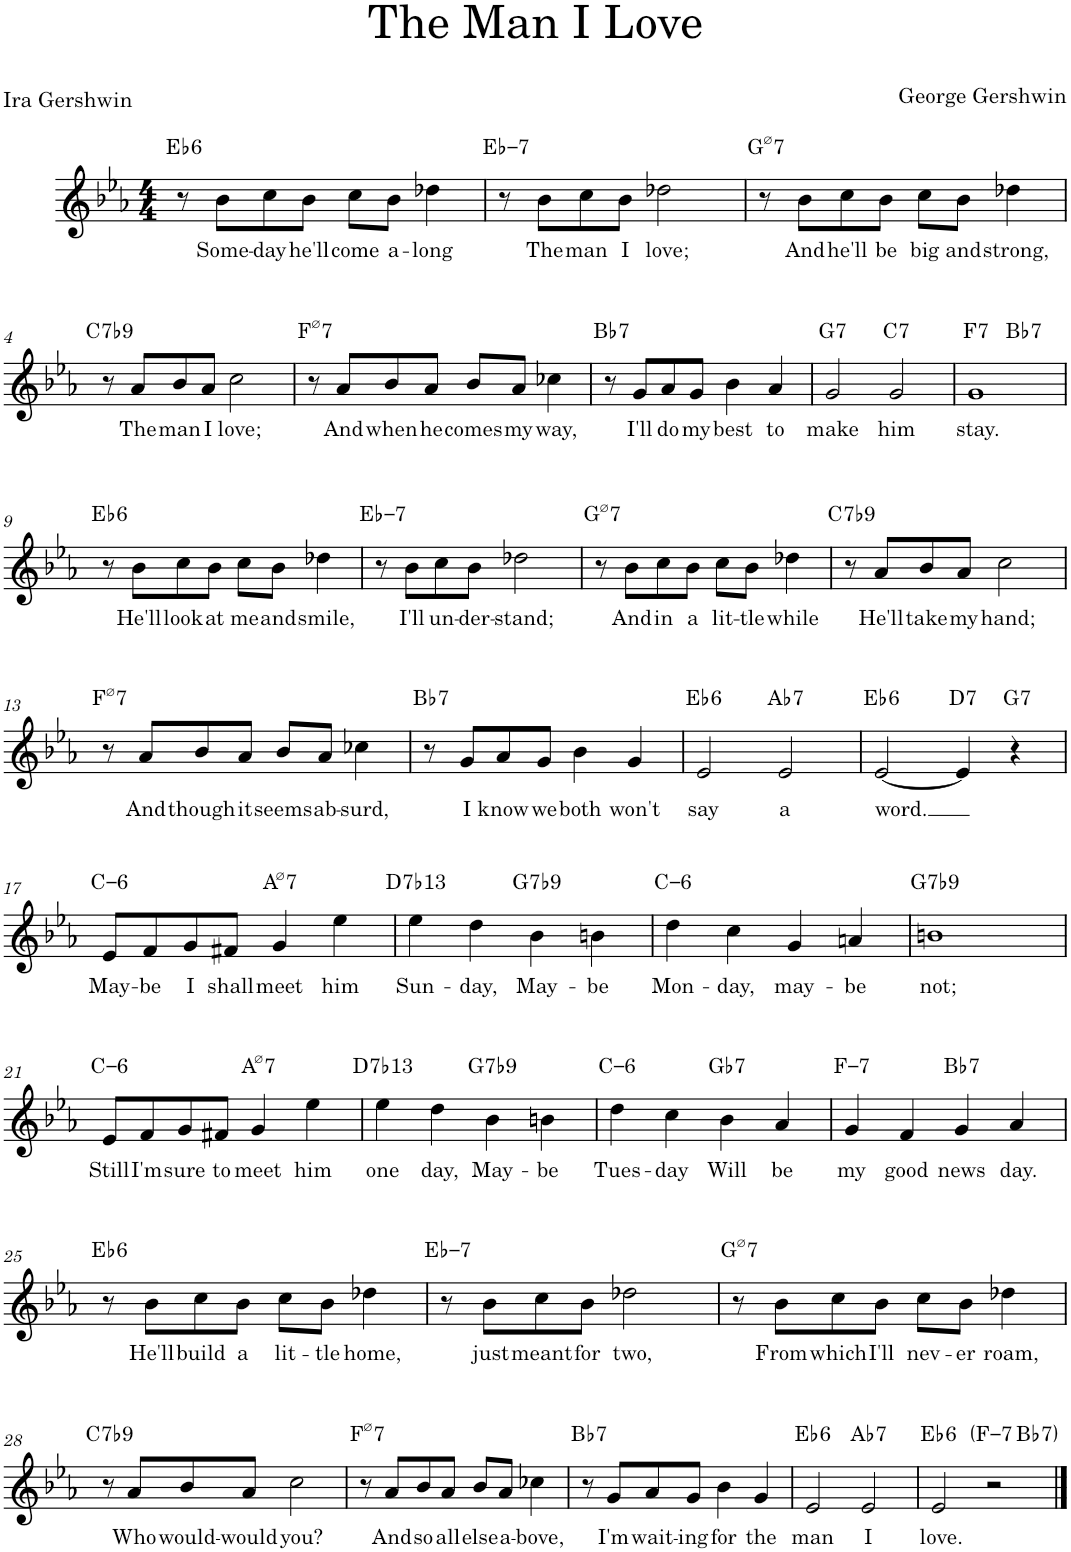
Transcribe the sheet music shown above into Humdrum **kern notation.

**kern	**text	**harte
*part1	*part1	*part1
*staff1	*staff1	*
*I"Piano	*	*
*I'Pno.	*	*
*clefG2	*	*
*k[b-e-a-]	*	*
*M4/4	*	*
=1	=1	=1
!	!	!LO:H:kt=6
8r	.	Eb:maj6
!	!LO:LY:b	!
8b-\L	Some-	.
!	!LO:LY:b	!
8cc\	-day	.
!	!LO:LY:b	!
8b-\J	he'll	.
!	!LO:LY:b	!
8cc\L	come	.
!	!LO:LY:b	!
8b-\J	a-	.
!	!LO:LY:b	!
4dd-X\	-long	.
=2	=2	=2
!	!	!LO:H:kt=7
8r	.	Eb:min7
!	!LO:LY:b	!
8b-\L	The	.
!	!LO:LY:b	!
8cc\	man	.
!	!LO:LY:b	!
8b-\J	I	.
!	!LO:LY:b	!
2dd-X\	love;	.
=3	=3	=3
!	!	!LO:H:kt=7
8r	.	G:hdim7
!	!LO:LY:b	!
8b-\L	And	.
!	!LO:LY:b	!
8cc\	he'll	.
!	!LO:LY:b	!
8b-\J	be	.
!	!LO:LY:b	!
8cc\L	big	.
!	!LO:LY:b	!
8b-\J	and	.
!	!LO:LY:b	!
4dd-X\	strong,	.
!!LO:LB:g=z
=4	=4	=4
!	!	!LO:H:kt=7
8r	.	C:7(b9)
!	!LO:LY:b	!
8a-/L	The	.
!	!LO:LY:b	!
8b-/	man	.
!	!LO:LY:b	!
8a-/J	I	.
!	!LO:LY:b	!
2cc\	love;	.
=5	=5	=5
!	!	!LO:H:kt=7
8r	.	F:hdim7
!	!LO:LY:b	!
8a-/L	And	.
!	!LO:LY:b	!
8b-/	when	.
!	!LO:LY:b	!
8a-/J	he	.
!	!LO:LY:b	!
8b-/L	comes	.
!	!LO:LY:b	!
8a-/J	my	.
!	!LO:LY:b	!
4cc-X\	way,	.
=6	=6	=6
!	!	!LO:H:kt=7
8r	.	Bb:7
!	!LO:LY:b	!
8g/L	I'll	.
!	!LO:LY:b	!
8a-/	do	.
!	!LO:LY:b	!
8g/J	my	.
!	!LO:LY:b	!
4b-\	best	.
!	!LO:LY:b	!
4a-/	to	.
=7	=7	=7
!	!LO:LY:b	!LO:H:kt=7
2g/	make	G:7
!	!LO:LY:b	!LO:H:kt=7
2g/	him	C:7
=8	=8	=8
!	!LO:LY:b	!LO:H:kt=7
*^	*	*
1g	2ryy	stay.	F:7
!	!	!	!LO:H:kt=7
.	2ryy	.	Bb:7
!!LO:LB:g=z	!!
=9	=9	=9	=9
!	!	!	!LO:H:kt=6
*v	*v	*	*
8r	.	Eb:maj6
!	!LO:LY:b	!
8b-\L	He'll	.
!	!LO:LY:b	!
8cc\	look	.
!	!LO:LY:b	!
8b-\J	at	.
!	!LO:LY:b	!
8cc\L	me	.
!	!LO:LY:b	!
8b-\J	and	.
!	!LO:LY:b	!
4dd-X\	smile,	.
=10	=10	=10
!	!	!LO:H:kt=7
8r	.	Eb:min7
!	!LO:LY:b	!
8b-\L	I'll	.
!	!LO:LY:b	!
8cc\	un-	.
!	!LO:LY:b	!
8b-\J	-der-	.
!	!LO:LY:b	!
2dd-X\	-stand;	.
=11	=11	=11
!	!	!LO:H:kt=7
8r	.	G:hdim7
!	!LO:LY:b	!
8b-\L	And	.
!	!LO:LY:b	!
8cc\	in	.
!	!LO:LY:b	!
8b-\J	a	.
!	!LO:LY:b	!
8cc\L	lit-	.
!	!LO:LY:b	!
8b-\J	-tle	.
!	!LO:LY:b	!
4dd-X\	while	.
=12	=12	=12
!	!	!LO:H:kt=7
8r	.	C:7(b9)
!	!LO:LY:b	!
8a-/L	He'll	.
!	!LO:LY:b	!
8b-/	take	.
!	!LO:LY:b	!
8a-/J	my	.
!	!LO:LY:b	!
2cc\	hand;	.
!!LO:LB:g=z
=13	=13	=13
!	!	!LO:H:kt=7
8r	.	F:hdim7
!	!LO:LY:b	!
8a-/L	And	.
!	!LO:LY:b	!
8b-/	though	.
!	!LO:LY:b	!
8a-/J	it	.
!	!LO:LY:b	!
8b-/L	seems	.
!	!LO:LY:b	!
8a-/J	ab-	.
!	!LO:LY:b	!
4cc-X\	-surd,	.
=14	=14	=14
!	!	!LO:H:kt=7
8r	.	Bb:7
!	!LO:LY:b	!
8g/L	I	.
!	!LO:LY:b	!
8a-/	know	.
!	!LO:LY:b	!
8g/J	we	.
!	!LO:LY:b	!
4b-\	both	.
!	!LO:LY:b	!
4g/	won't	.
=15	=15	=15
!	!LO:LY:b	!LO:H:kt=6
2e-/	say	Eb:maj6
!	!LO:LY:b	!LO:H:kt=7
2e-/	a	Ab:7
=16	=16	=16
!	!LO:LY:b	!LO:H:kt=6
[2e-/	word.	Eb:maj6
!	!	!LO:H:kt=7
4e-/]	.	D:7
!	!	!LO:H:kt=7
4r	.	G:7
!!LO:LB:g=z
=17	=17	=17
!	!LO:LY:b	!LO:H:kt=6
8e-/L	May-	C:min6
!	!LO:LY:b	!
8f/	-be	.
!	!LO:LY:b	!
8g/	I	.
!	!LO:LY:b	!
8f#X/J	shall	.
!	!LO:LY:b	!LO:H:kt=7
4g/	meet	A:hdim7
!	!LO:LY:b	!
4ee-\	him	.
=18	=18	=18
!	!LO:LY:b	!LO:H:kt=7
4ee-\	Sun-	D:7(b13)
!	!LO:LY:b	!
4dd\	-day,	.
!	!LO:LY:b	!LO:H:kt=7
4b-\	May-	G:7(b9)
!	!LO:LY:b	!
4bn\	-be	.
=19	=19	=19
!	!LO:LY:b	!LO:H:kt=6
4dd\	Mon-	C:min6
!	!LO:LY:b	!
4cc\	-day,	.
!	!LO:LY:b	!
4g/	may-	.
!	!LO:LY:b	!
4an/	-be	.
=20	=20	=20
!	!LO:LY:b	!LO:H:kt=7
1bn	not;	G:7(b9)
!!LO:LB:g=z
=21	=21	=21
!	!LO:LY:b	!LO:H:kt=6
8e-/L	Still	C:min6
!	!LO:LY:b	!
8f/	I'm	.
!	!LO:LY:b	!
8g/	sure	.
!	!LO:LY:b	!
8f#X/J	to	.
!	!LO:LY:b	!LO:H:kt=7
4g/	meet	A:hdim7
!	!LO:LY:b	!
4ee-\	him	.
=22	=22	=22
!	!LO:LY:b	!LO:H:kt=7
4ee-\	one	D:7(b13)
!	!LO:LY:b	!
4dd\	day,	.
!	!LO:LY:b	!LO:H:kt=7
4b-\	May-	G:7(b9)
!	!LO:LY:b	!
4bn\	-be	.
=23	=23	=23
!	!LO:LY:b	!LO:H:kt=6
4dd\	Tues-	C:min6
!	!LO:LY:b	!
4cc\	-day	.
!	!LO:LY:b	!LO:H:kt=7
4b-\	Will	Gb:7
!	!LO:LY:b	!
4a-/	be	.
=24	=24	=24
!	!LO:LY:b	!LO:H:kt=7
4g/	my	F:min7
!	!LO:LY:b	!
4f/	good	.
!	!LO:LY:b	!LO:H:kt=7
4g/	news	Bb:7
!	!LO:LY:b	!
4a-/	day.	.
!!LO:LB:g=z
=25	=25	=25
!	!	!LO:H:kt=6
8r	.	Eb:maj6
!	!LO:LY:b	!
8b-\L	He'll	.
!	!LO:LY:b	!
8cc\	build	.
!	!LO:LY:b	!
8b-\J	a	.
!	!LO:LY:b	!
8cc\L	lit-	.
!	!LO:LY:b	!
8b-\J	-tle	.
!	!LO:LY:b	!
4dd-X\	home,	.
=26	=26	=26
!	!	!LO:H:kt=7
8r	.	Eb:min7
!	!LO:LY:b	!
8b-\L	just	.
!	!LO:LY:b	!
8cc\	meant	.
!	!LO:LY:b	!
8b-\J	for	.
!	!LO:LY:b	!
2dd-X\	two,	.
=27	=27	=27
!	!	!LO:H:kt=7
8r	.	G:hdim7
!	!LO:LY:b	!
8b-\L	From	.
!	!LO:LY:b	!
8cc\	which	.
!	!LO:LY:b	!
8b-\J	I'll	.
!	!LO:LY:b	!
8cc\L	nev-	.
!	!LO:LY:b	!
8b-\J	-er	.
!	!LO:LY:b	!
4dd-X\	roam,	.
!!LO:LB:g=z
=28	=28	=28
!	!	!LO:H:kt=7
8r	.	C:7(b9)
!	!LO:LY:b	!
8a-/L	Who	.
!	!LO:LY:b	!
8b-/	would-	.
!	!LO:LY:b	!
8a-/J	-would	.
!	!LO:LY:b	!
2cc\	you?	.
=29	=29	=29
!	!	!LO:H:kt=7
8r	.	F:hdim7
!	!LO:LY:b	!
8a-/L	And	.
!	!LO:LY:b	!
8b-/	so	.
!	!LO:LY:b	!
8a-/J	all	.
!	!LO:LY:b	!
8b-/L	else	.
!	!LO:LY:b	!
8a-/J	a-	.
!	!LO:LY:b	!
4cc-X\	-bove,	.
=30	=30	=30
!	!	!LO:H:kt=7
8r	.	Bb:7
!	!LO:LY:b	!
8g/L	I'm	.
!	!LO:LY:b	!
8a-/	wait-	.
!	!LO:LY:b	!
8g/J	-ing	.
!	!LO:LY:b	!
4b-\	for	.
!	!LO:LY:b	!
4g/	the	.
=31	=31	=31
!	!LO:LY:b	!LO:H:kt=6
2e-/	man	Eb:maj6
!	!LO:LY:b	!LO:H:kt=7
2e-/	I	Ab:7
=32	=32	=32
!	!LO:LY:b	!LO:H:kt=6
*^	*	*
2e-/	2.ryy	love.	Eb:maj6
!	!	!	!LO:H:kt=7
2r	.	.	F:min7
!	!	!	!LO:H:kt=7
.	4ryy	.	Bb:7
*v	*v	*	*
==	==	==
*-	*-	*-
